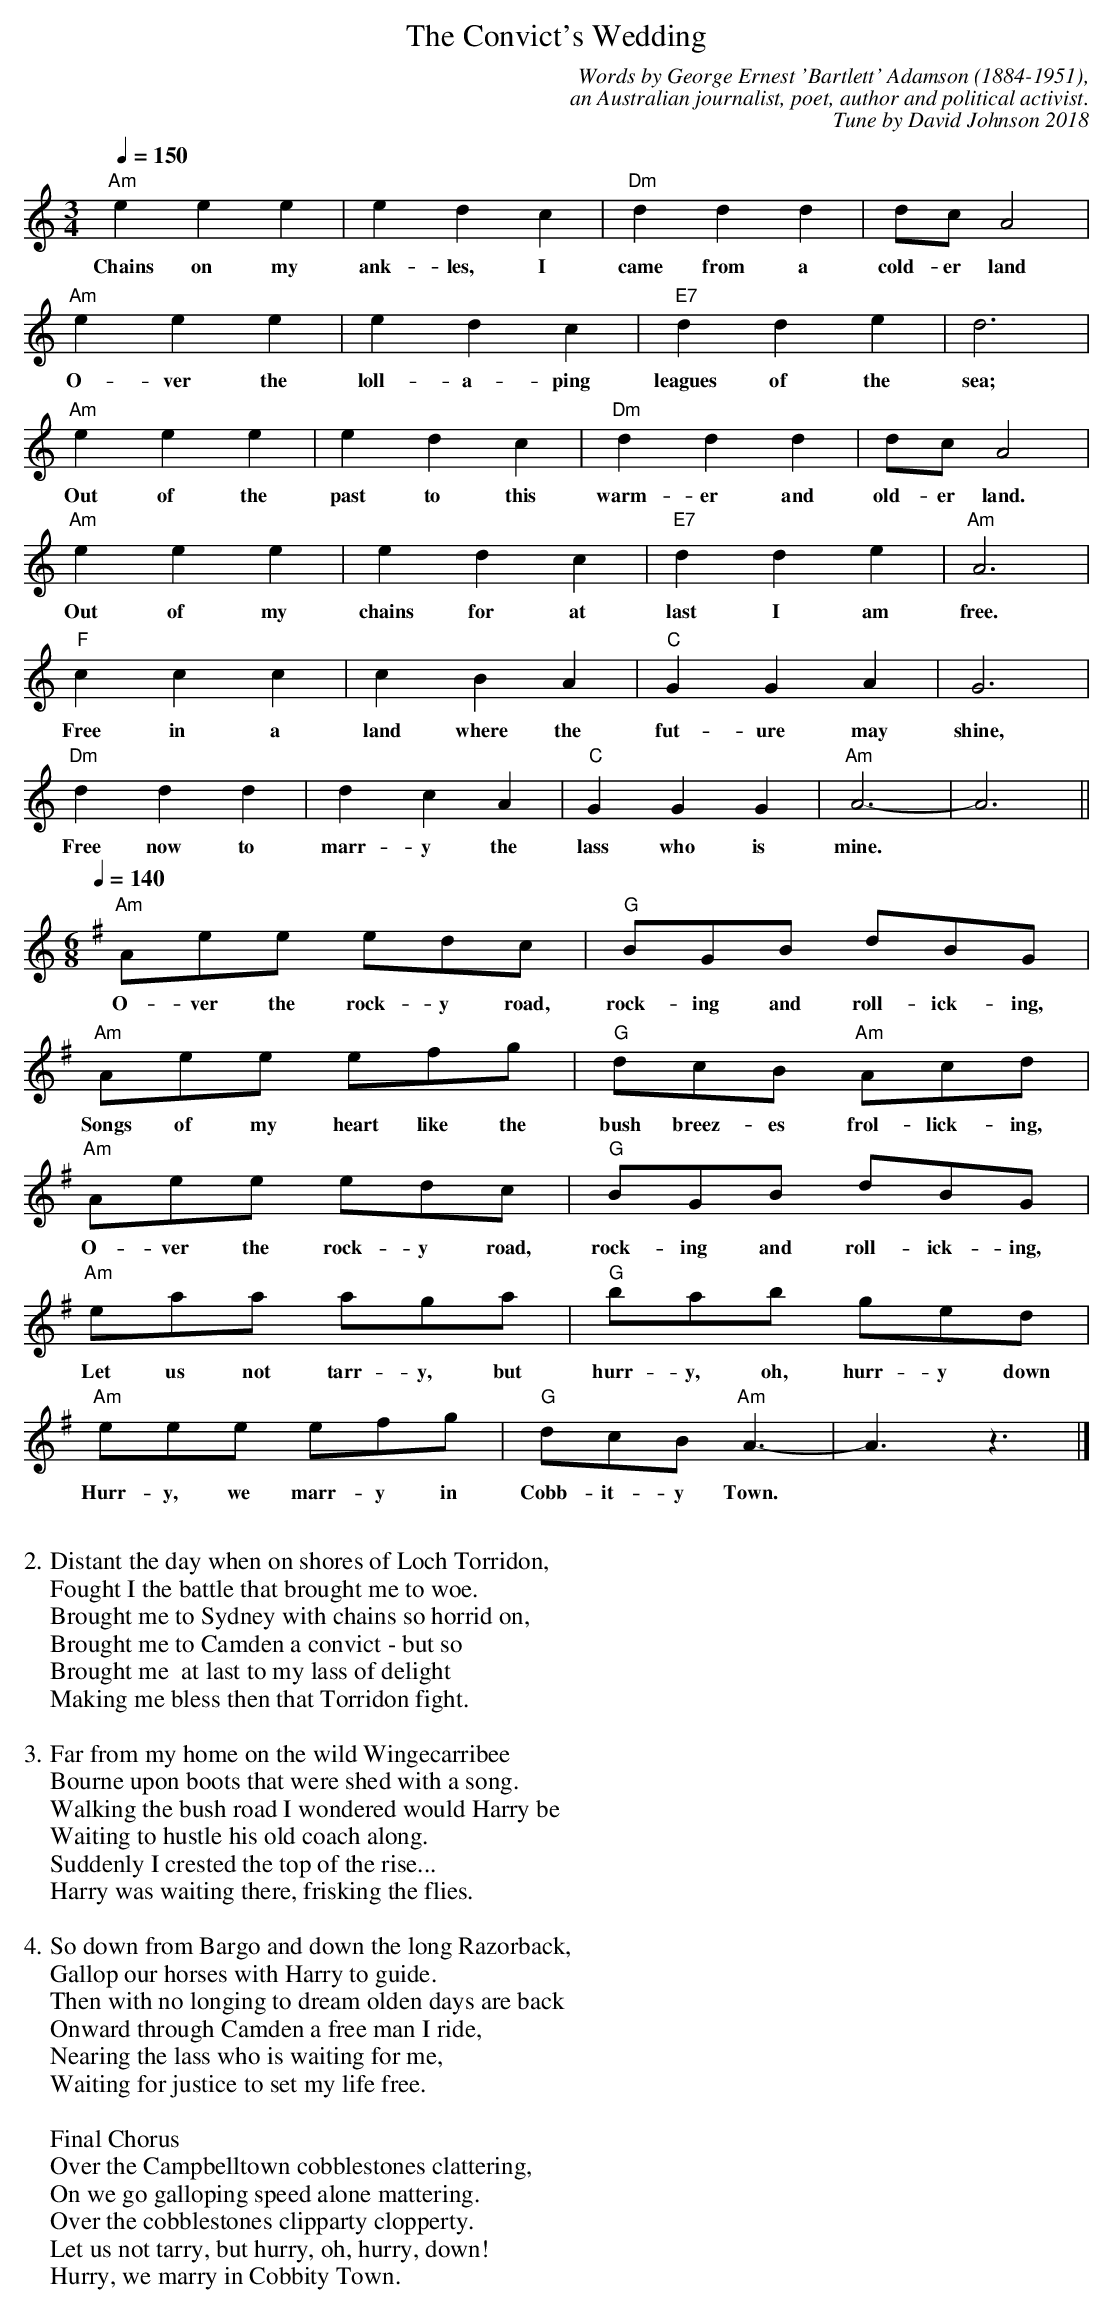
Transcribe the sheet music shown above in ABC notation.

X:1
T:Convict's Wedding, The
C:Words by George Ernest 'Bartlett' Adamson (1884-1951),
C:an Australian journalist, poet, author and political activist.
C:Tune by David Johnson 2018
M:3/4
L:1/4
Q:1/4=150
K:Am clef=treble octave=0
"Am"eee|edc|"Dm"ddd|d/2c/2A2|
w:Chains on my ank-les, I came from a cold-er land
"Am"eee|edc|"E7"dde|d3|
w:O-ver the loll-a-ping leagues of the sea;
"Am"eee|edc|"Dm"ddd|d/2c/2A2|
w:Out of the past to this warm-er and old-er land.
"Am"eee|edc|"E7"dde|"Am"A3|
w:Out of my chains for at last I am free.
"F"ccc|cBA|"C"GGA|G3|
w:Free in a land where the fut-ure may shine,
"Dm"ddd|dcA|"C"GGG|"Am"A3-|A3||
w:Free now to marr-y the lass who is mine.
M:6/8
L:1/8
Q:1/4=140
K:Ador
"Am"Aee edc |"G"BGB dBG |
w:O-ver the rock-y road, rock-ing and roll-ick-ing,
"Am"Aee efg |"G"dcB "Am"Acd |
w:Songs of my heart like the bush breez-es frol-lick-ing,
"Am"Aee edc |"G"BGB dBG |
w:O-ver the rock-y road, rock-ing and roll-ick-ing,
"Am"eaa aga |"G"bab ged |
w:Let us not tarr-y, but hurr-y, oh, hurr-y down
"Am"eee efg |"G"dcB "Am"A3|-A3z3|]
w:Hurr-y, we marr-y in Cobb-it-y Town.
W:
W:2. Distant the day when on shores of Loch Torridon,
W:Fought I the battle that brought me to woe.
W:Brought me to Sydney with chains so horrid on,
W:Brought me to Camden a convict - but so
W:Brought me  at last to my lass of delight
W:Making me bless then that Torridon fight.
W:
W:3. Far from my home on the wild Wingecarribee
W:Bourne upon boots that were shed with a song.
W:Walking the bush road I wondered would Harry be
W:Waiting to hustle his old coach along.
W:Suddenly I crested the top of the rise...
W:Harry was waiting there, frisking the flies.
W:
W:4. So down from Bargo and down the long Razorback,
W:Gallop our horses with Harry to guide.
W:Then with no longing to dream olden days are back
W:Onward through Camden a free man I ride,
W:Nearing the lass who is waiting for me,
W:Waiting for justice to set my life free.
W:
W:Final Chorus
W:Over the Campbelltown cobblestones clattering,
W:On we go galloping speed alone mattering.
W:Over the cobblestones clipparty clopperty.
W:Let us not tarry, but hurry, oh, hurry, down!
W:Hurry, we marry in Cobbity Town.
